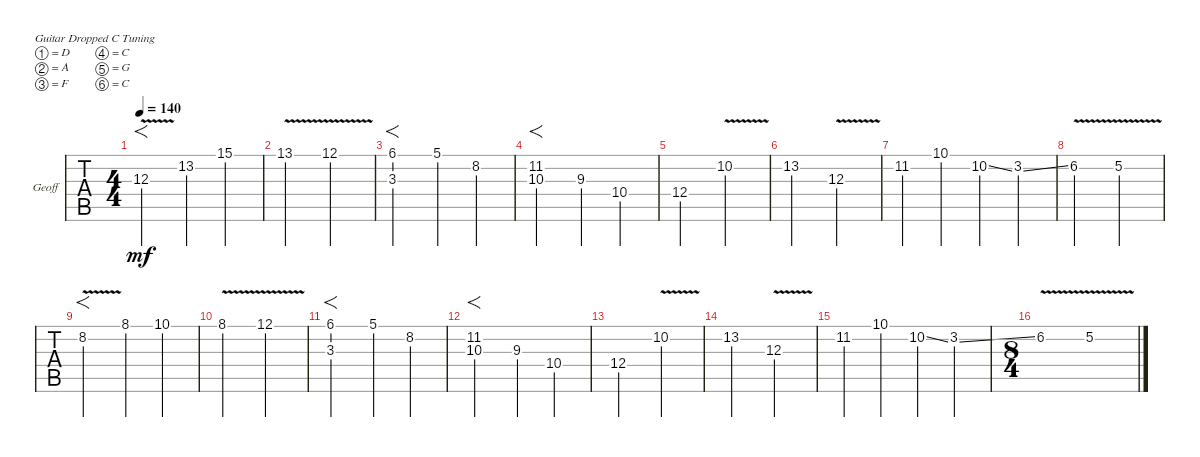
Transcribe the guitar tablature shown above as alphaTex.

\defaultSystemsLayout 4
\bracketExtendMode groupsimilarinstruments
\firstSystemTrackNameOrientation horizontal
\otherSystemsTrackNameOrientation horizontal
\track ("Geofuck" "Geoff") {instrument distortionguitar}
\staff {tabs}
\tuning (D4 A3 F3 C3 G2 C2)
\ts (4 4)
\tempo 140
\clef g2
\ks c
12.3{v}.2{f dy mf instrument distortionguitar} 13.2.4 15.1.4 |
13.1{v}.2 12.1{v}.2 |
(6.1 3.3).2{f} 5.1.4 8.2.4 |
(10.3 11.2).2{f} 9.3.4 10.4.4 |
12.4.2 10.2{v}.2 |
13.2.2 12.3{v}.2 |
11.2.4 10.1.4 10.2{ss}.4 3.2{ss}.4 |
6.2{v}.2 5.2{v}.2 |
8.2{v}.2{f} 8.1.4 10.1.4 |
8.1{v}.2 12.1{v}.2 |
(6.1 3.3).2{f} 5.1.4 8.2.4 |
(10.3 11.2).2{f} 9.3.4 10.4.4 |
12.4.2 10.2{v}.2 |
13.2.2 12.3{v}.2 |
11.2.4 10.1.4 10.2{ss}.4 3.2{ss}.4 |
\ts (8 4)
6.2{v}.1 5.2{v}.1
